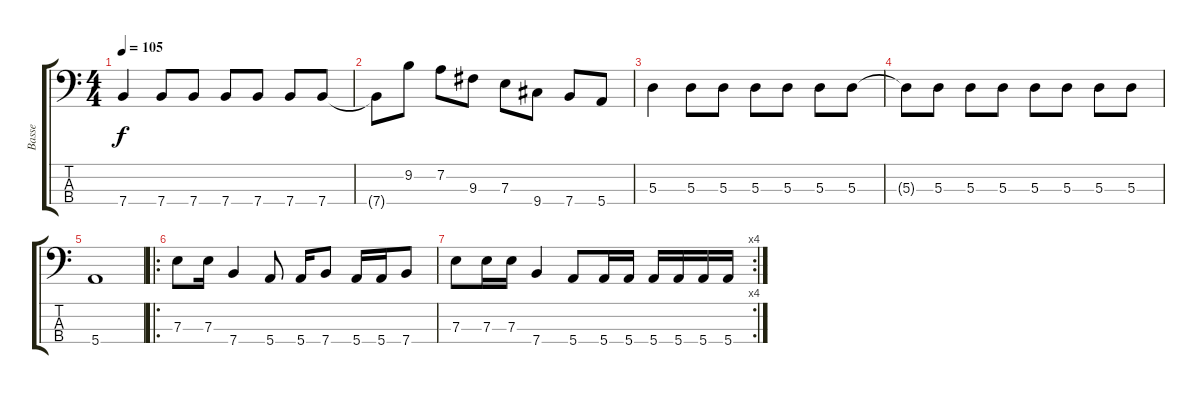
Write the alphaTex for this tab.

\track ("Basse" "Basse") {instrument electricbasspick}
\staff {score tabs}
\tuning (G2 D2 A1 E1) {hide}
\ts (4 4)
\tempo 105
\clef f4
\ks c
7.4.4{dy f} 7.4.8 7.4.8 7.4.8 7.4.8 7.4.8 7.4.8 |
7.4{t}.8 9.2.8 7.2.8 9.3.8 7.3.8 9.4.8 7.4.8 5.4.8 |
5.3.4 5.3.8 5.3.8 5.3.8 5.3.8 5.3.8 5.3.8 |
5.3{t}.8 5.3.8 5.3.8 5.3.8 5.3.8 5.3.8 5.3.8 5.3.8 |
5.4.1 |
\ro
7.3.8 7.3.16 7.4.4 5.4.8 5.4.16 7.4.8 5.4.16 5.4.16 7.4.8 |
\rc 4
7.3.8 7.3.16 7.3.16 7.4.4 5.4.8 5.4.16 5.4.16 5.4.16 5.4.16 5.4.16 5.4.16
